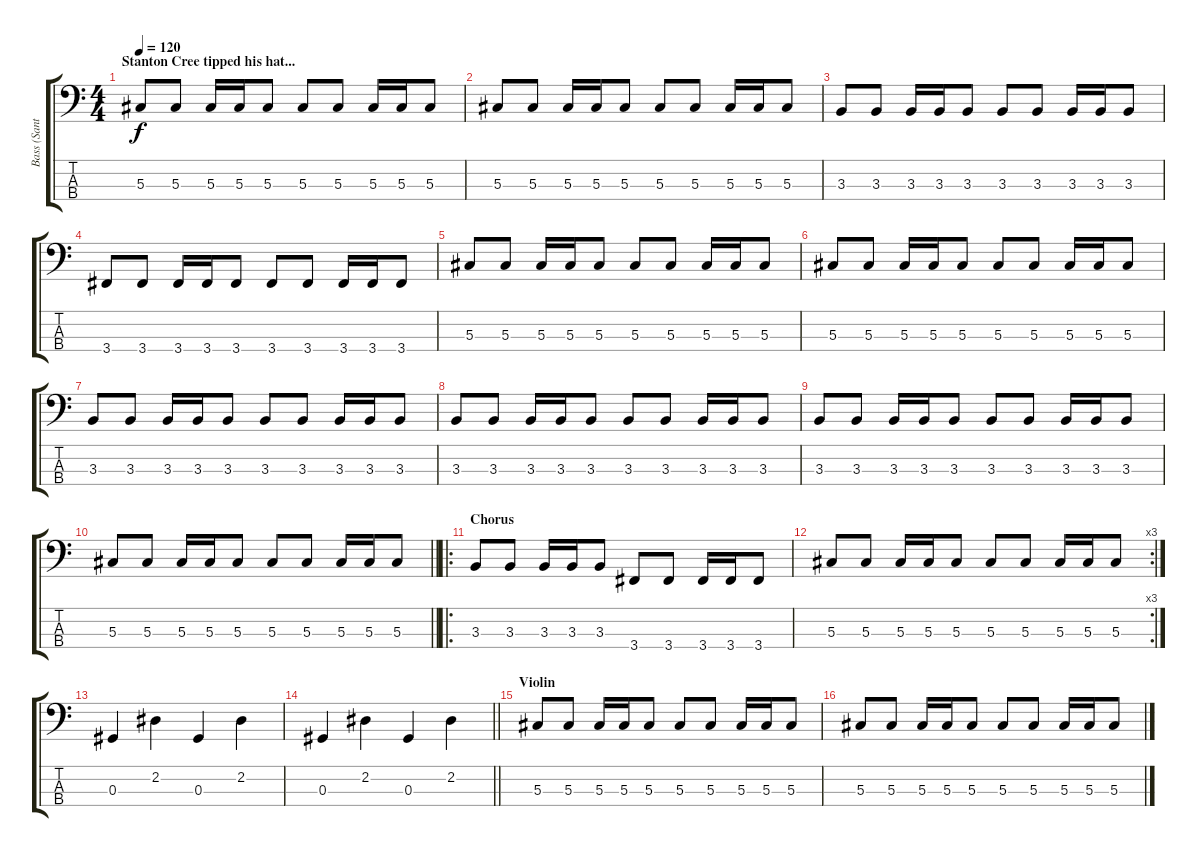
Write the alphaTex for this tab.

\track ("Bass (Santi)" "Bass (Sant") {instrument electricbassfinger}
\staff {score tabs}
\tuning (Gb2 Db2 Ab1 Eb1) {hide}
\ts (4 4)
\section ("" "Stanton Cree tipped his hat...")
\tempo 120
\clef f4
\ks c
5.3.8{dy f} 5.3.8 5.3.16 5.3.16 5.3.8 5.3.8 5.3.8 5.3.16 5.3.16 5.3.8 |
5.3.8 5.3.8 5.3.16 5.3.16 5.3.8 5.3.8 5.3.8 5.3.16 5.3.16 5.3.8 |
3.3.8 3.3.8 3.3.16 3.3.16 3.3.8 3.3.8 3.3.8 3.3.16 3.3.16 3.3.8 |
3.4.8 3.4.8 3.4.16 3.4.16 3.4.8 3.4.8 3.4.8 3.4.16 3.4.16 3.4.8 |
5.3.8 5.3.8 5.3.16 5.3.16 5.3.8 5.3.8 5.3.8 5.3.16 5.3.16 5.3.8 |
5.3.8 5.3.8 5.3.16 5.3.16 5.3.8 5.3.8 5.3.8 5.3.16 5.3.16 5.3.8 |
3.3.8 3.3.8 3.3.16 3.3.16 3.3.8 3.3.8 3.3.8 3.3.16 3.3.16 3.3.8 |
3.3.8 3.3.8 3.3.16 3.3.16 3.3.8 3.3.8 3.3.8 3.3.16 3.3.16 3.3.8 |
3.3.8 3.3.8 3.3.16 3.3.16 3.3.8 3.3.8 3.3.8 3.3.16 3.3.16 3.3.8 |
\barLineRight lightlight
5.3.8 5.3.8 5.3.16 5.3.16 5.3.8 5.3.8 5.3.8 5.3.16 5.3.16 5.3.8 |
\ro
\section ("" "Chorus")
3.3.8 3.3.8 3.3.16 3.3.16 3.3.8 3.4.8 3.4.8 3.4.16 3.4.16 3.4.8 |
\rc 3
5.3.8 5.3.8 5.3.16 5.3.16 5.3.8 5.3.8 5.3.8 5.3.16 5.3.16 5.3.8 |
0.3.4 2.2.4 0.3.4 2.2.4 |
\barLineRight lightlight
0.3.4 2.2.4 0.3.4 2.2.4 |
\section ("" "Violin")
5.3.8 5.3.8 5.3.16 5.3.16 5.3.8 5.3.8 5.3.8 5.3.16 5.3.16 5.3.8 |
5.3.8 5.3.8 5.3.16 5.3.16 5.3.8 5.3.8 5.3.8 5.3.16 5.3.16 5.3.8
